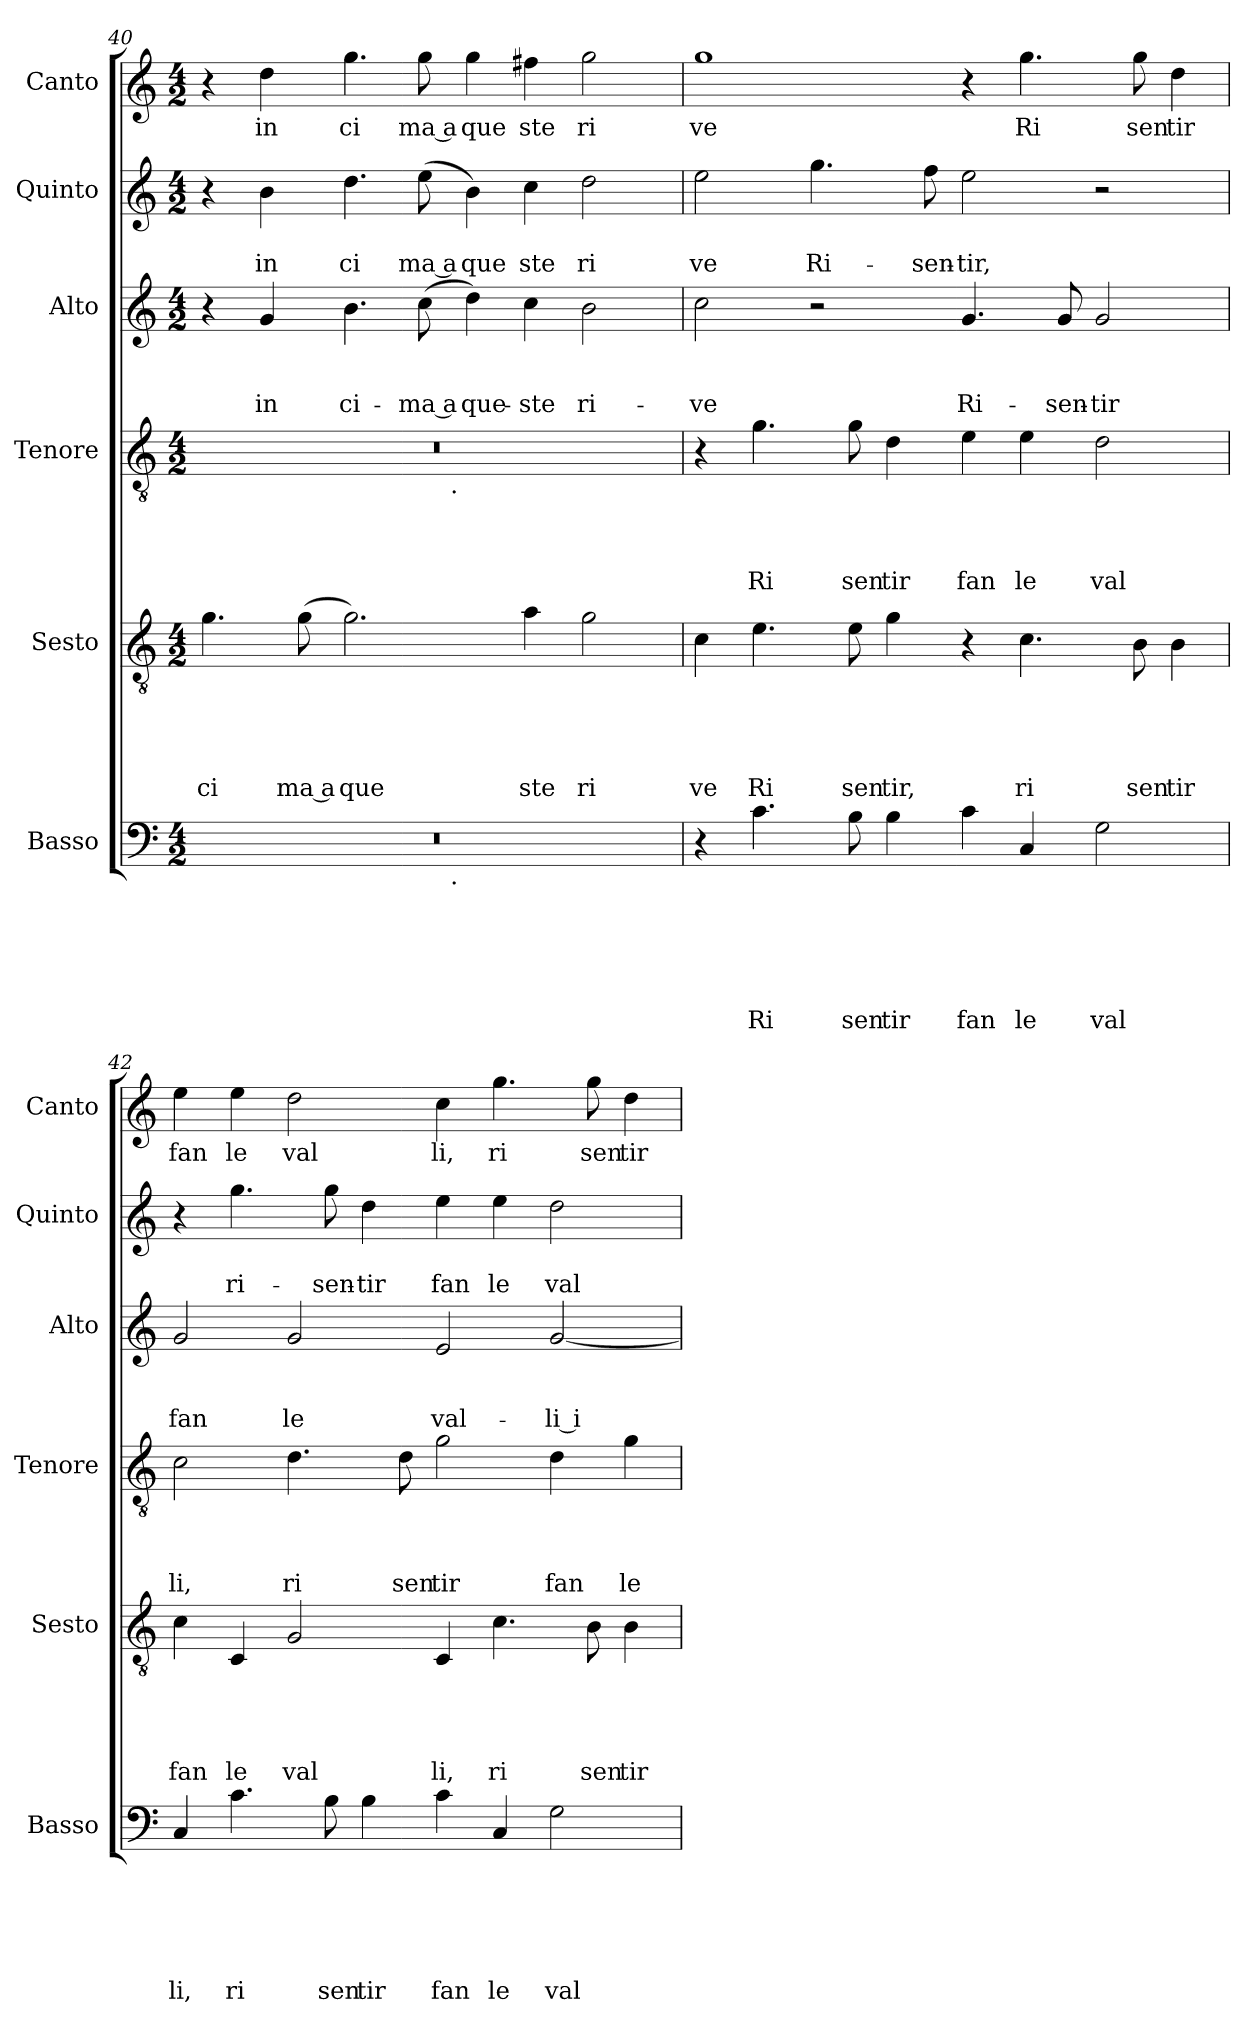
**kern	**text	**text	**text	**text	**text	**text	**kern	**text	**text	**text	**text	**text	**kern	**text	**text	**text	**text	**kern	**text	**text	**text	**kern	**text	**text	**kern	**text
*part6	*part6	*part6	*part6	*part6	*part6	*part6	*part5	*part5	*part5	*part5	*part5	*part5	*part4	*part4	*part4	*part4	*part4	*part3	*part3	*part3	*part3	*part2	*part2	*part2	*part1	*part1
*staff6	*staff6	*staff6	*staff6	*staff6	*staff6	*staff6	*staff5	*staff5	*staff5	*staff5	*staff5	*staff5	*staff4	*staff4	*staff4	*staff4	*staff4	*staff3	*staff3	*staff3	*staff3	*staff2	*staff2	*staff2	*staff1	*staff1
*I"Basso	*	*	*	*	*	*	*I"Sesto	*	*	*	*	*	*I"Tenore	*	*	*	*	*I"Alto	*	*	*	*I"Quinto	*	*	*I"Canto	*
*I'Basso	*	*	*	*	*	*	*I'Sesto	*	*	*	*	*	*I'Tenore	*	*	*	*	*I'Alto	*	*	*	*I'Quinto	*	*	*I'Canto	*
*clefF4	*	*	*	*	*	*	*clefGv2	*	*	*	*	*	*clefGv2	*	*	*	*	*clefG2	*	*	*	*clefG2	*	*	*clefG2	*
*k[]	*	*	*	*	*	*	*k[]	*	*	*	*	*	*k[]	*	*	*	*	*k[]	*	*	*	*k[]	*	*	*k[]	*
*C:	*	*	*	*	*	*	*C:	*	*	*	*	*	*C:	*	*	*	*	*C:	*	*	*	*C:	*	*	*C:	*
*M4/2	*	*	*	*	*	*	*M4/2	*	*	*	*	*	*M4/2	*	*	*	*	*M4/2	*	*	*	*M4/2	*	*	*M4/2	*
=40	=40	=40	=40	=40	=40	=40	=40	=40	=40	=40	=40	=40	=40	=40	=40	=40	=40	=40	=40	=40	=40	=40	=40	=40	=40	=40
!	!	!	!	!	!	!	!	!	!	!	!	!LO:LY:b	!	!	!	!	!	!	!	!	!	!	!	!	!	!
*^	*	*	*	*	*	*	*	*	*	*	*	*	*^	*	*	*	*	*	*	*	*	*	*	*	*	*
0r	2ryy	.	.	.	.	.	.	4.g\	.	.	.	.	ci	0r	2ryy	.	.	.	.	4r	.	.	.	4r	.	.	4r	.
!	!	!	!	!	!	!	!	!	!	!	!	!	!	!	!	!	!	!	!	!	!	!	!LO:LY:b	!	!	!LO:LY:b	!	!LO:LY:b
.	.	.	.	.	.	.	.	.	.	.	.	.	.	.	.	.	.	.	.	4g/	.	.	in	4b\	.	in	4dd\	in
!	!	!	!	!	!	!	!	!	!	!	!	!	!LO:LY:b:rj	!	!	!	!	!	!	!	!	!	!	!	!	!	!	!
.	.	.	.	.	.	.	.	(<8g\	.	.	.	.	ma a	.	.	.	.	.	.	.	.	.	.	.	.	.	.	.
!	!	!	!	!	!	!	!	!	!	!	!	!	!LO:LY:b	!	!	!	!	!	!	!	!	!	!LO:LY:b	!	!	!LO:LY:b	!	!LO:LY:b
.	4...ryy	.	.	.	.	.	.	2.g\)	.	.	.	.	que	.	4...ryy	.	.	.	.	4.b\	.	.	ci-	4.dd\	.	ci	4.gg\	ci
!	!	!	!	!	!	!	!	!	!	!	!	!	!	!	!	!	!	!	!	!	!	!	!LO:LY:b:rj	!	!	!LO:LY:b:rj	!	!LO:LY:b:rj
.	.	.	.	.	.	.	.	.	.	.	.	.	.	.	.	.	.	.	.	(<8cc\	.	.	-ma a	(<8ee\	.	ma a	8gg\	ma a
!	!	!	!	!	!	!	!	!	!	!	!	!	!	!	!LO:TX:b:t=.	!	!	!	!	!	!	!	!	!	!	!	!	!
!	!LO:TX:b:t=.	!	!	!	!	!	!	!	!	!	!	!	!	!	!	!	!	!	!	!	!	!	!	!	!	!	!	!
.	1ryy	.	.	.	.	.	.	.	.	.	.	.	.	.	1ryy	.	.	.	.	.	.	.	.	.	.	.	.	.
!	!	!	!	!	!	!	!	!	!	!	!	!	!	!	!	!	!	!	!	!	!	!	!LO:LY:b	!	!	!LO:LY:b	!	!LO:LY:b
.	.	.	.	.	.	.	.	.	.	.	.	.	.	.	.	.	.	.	.	4dd\)	.	.	que-	4b\)	.	que	4gg\	que
!	!	!	!	!	!	!	!	!	!	!	!	!	!LO:LY:b	!	!	!	!	!	!	!	!	!	!LO:LY:b	!	!	!LO:LY:b	!	!LO:LY:b
.	.	.	.	.	.	.	.	4a\	.	.	.	.	ste	.	.	.	.	.	.	4cc\	.	.	-ste	4cc\	.	ste	4ff#X\	ste
!	!	!	!	!	!	!	!	!	!	!	!	!	!LO:LY:b	!	!	!	!	!	!	!	!	!	!LO:LY:b	!	!	!LO:LY:b	!	!LO:LY:b
.	.	.	.	.	.	.	.	2g\	.	.	.	.	ri	.	.	.	.	.	.	2b\	.	.	ri-	2dd\	.	ri	2gg\	ri
.	32ryy	.	.	.	.	.	.	.	.	.	.	.	.	.	32ryy	.	.	.	.	.	.	.	.	.	.	.	.	.
!!LO:PB:g=z
=41	=41	=41	=41	=41	=41	=41	=41	=41	=41	=41	=41	=41	=41	=41	=41	=41	=41	=41	=41	=41	=41	=41	=41	=41	=41	=41	=41	=41
!	!	!	!	!	!	!	!	!	!	!	!	!	!LO:LY:b	!	!	!	!	!	!	!	!	!	!LO:LY:b	!	!	!LO:LY:b	!	!LO:LY:b
*v	*v	*	*	*	*	*	*	*	*	*	*	*	*	*v	*v	*	*	*	*	*	*	*	*	*	*	*	*	*
4r	.	.	.	.	.	.	4c\	.	.	.	.	ve	4r	.	.	.	.	2cc\	.	.	-ve	2ee\	.	ve	1gg	ve
!	!	!	!	!	!	!LO:LY:b	!	!	!	!	!	!LO:LY:b	!	!	!	!	!LO:LY:b	!	!	!	!	!	!	!	!	!
4.c\	.	.	.	.	.	Ri	4.e\	.	.	.	.	Ri	4.g\	.	.	.	Ri	.	.	.	.	.	.	.	.	.
!	!	!	!	!	!	!	!	!	!	!	!	!	!	!	!	!	!	!	!	!	!	!	!	!LO:LY:b	!	!
.	.	.	.	.	.	.	.	.	.	.	.	.	.	.	.	.	.	2r	.	.	.	4.gg\	.	Ri-	.	.
!	!	!	!	!	!	!LO:LY:b	!	!	!	!	!	!LO:LY:b	!	!	!	!	!LO:LY:b	!	!	!	!	!	!	!	!	!
8B\	.	.	.	.	.	sen	8e\	.	.	.	.	sen	8g\	.	.	.	sen	.	.	.	.	.	.	.	.	.
!	!	!	!	!	!	!LO:LY:b	!	!	!	!	!	!LO:LY:b	!	!	!	!	!LO:LY:b	!	!	!	!	!	!	!	!	!
4B\	.	.	.	.	.	tir	4g\	.	.	.	.	tir,	4d\	.	.	.	tir	.	.	.	.	.	.	.	.	.
!	!	!	!	!	!	!	!	!	!	!	!	!	!	!	!	!	!	!	!	!	!	!	!	!LO:LY:b	!	!
.	.	.	.	.	.	.	.	.	.	.	.	.	.	.	.	.	.	.	.	.	.	8ff\	.	-sen-	.	.
!	!	!	!	!	!	!LO:LY:b	!	!	!	!	!	!	!	!	!	!	!LO:LY:b	!	!	!	!LO:LY:b	!	!	!LO:LY:b	!	!
4c\	.	.	.	.	.	fan	4r	.	.	.	.	.	4e\	.	.	.	fan	4.g/	.	.	Ri-	2ee\	.	-tir,	4r	.
!	!	!	!	!	!	!LO:LY:b	!	!	!	!	!	!LO:LY:b	!	!	!	!	!LO:LY:b	!	!	!	!	!	!	!	!	!LO:LY:b
4C/	.	.	.	.	.	le	4.c\	.	.	.	.	ri	4e\	.	.	.	le	.	.	.	.	.	.	.	4.gg\	Ri
!	!	!	!	!	!	!	!	!	!	!	!	!	!	!	!	!	!	!	!	!	!LO:LY:b	!	!	!	!	!
.	.	.	.	.	.	.	.	.	.	.	.	.	.	.	.	.	.	8g/	.	.	-sen-	.	.	.	.	.
!	!	!	!	!	!	!LO:LY:b	!	!	!	!	!	!	!	!	!	!	!LO:LY:b	!	!	!	!LO:LY:b	!	!	!	!	!
2G\	.	.	.	.	.	val	.	.	.	.	.	.	2d\	.	.	.	val	2g/	.	.	-tir	2r	.	.	.	.
!	!	!	!	!	!	!	!	!	!	!	!	!LO:LY:b	!	!	!	!	!	!	!	!	!	!	!	!	!	!LO:LY:b
.	.	.	.	.	.	.	8B\	.	.	.	.	sen	.	.	.	.	.	.	.	.	.	.	.	.	8gg\	sen
!	!	!	!	!	!	!	!	!	!	!	!	!LO:LY:b	!	!	!	!	!	!	!	!	!	!	!	!	!	!LO:LY:b
.	.	.	.	.	.	.	4B\	.	.	.	.	tir	.	.	.	.	.	.	.	.	.	.	.	.	4dd\	tir
=42	=42	=42	=42	=42	=42	=42	=42	=42	=42	=42	=42	=42	=42	=42	=42	=42	=42	=42	=42	=42	=42	=42	=42	=42	=42	=42
!	!	!	!	!	!	!LO:LY:b	!	!	!	!	!	!LO:LY:b	!	!	!	!	!LO:LY:b	!	!	!	!LO:LY:b	!	!	!	!	!LO:LY:b
4C/	.	.	.	.	.	li,	4c\	.	.	.	.	fan	2c\	.	.	.	li,	2g/	.	.	fan	4r	.	.	4ee\	fan
!	!	!	!	!	!	!LO:LY:b	!	!	!	!	!	!LO:LY:b	!	!	!	!	!	!	!	!	!	!	!	!LO:LY:b	!	!LO:LY:b
4.c\	.	.	.	.	.	ri	4C/	.	.	.	.	le	.	.	.	.	.	.	.	.	.	4.gg\	.	ri-	4ee\	le
!	!	!	!	!	!	!	!	!	!	!	!	!LO:LY:b	!	!	!	!	!LO:LY:b	!	!	!	!LO:LY:b	!	!	!	!	!LO:LY:b
.	.	.	.	.	.	.	2G/	.	.	.	.	val	4.d\	.	.	.	ri	2g/	.	.	le	.	.	.	2dd\	val
!	!	!	!	!	!	!LO:LY:b	!	!	!	!	!	!	!	!	!	!	!	!	!	!	!	!	!	!LO:LY:b	!	!
8B\	.	.	.	.	.	sen	.	.	.	.	.	.	.	.	.	.	.	.	.	.	.	8gg\	.	-sen-	.	.
!	!	!	!	!	!	!LO:LY:b	!	!	!	!	!	!	!	!	!	!	!	!	!	!	!	!	!	!LO:LY:b	!	!
4B\	.	.	.	.	.	tir	.	.	.	.	.	.	.	.	.	.	.	.	.	.	.	4dd\	.	-tir	.	.
!	!	!	!	!	!	!	!	!	!	!	!	!	!	!	!	!	!LO:LY:b	!	!	!	!	!	!	!	!	!
.	.	.	.	.	.	.	.	.	.	.	.	.	8d\	.	.	.	sen	.	.	.	.	.	.	.	.	.
!	!	!	!	!	!	!LO:LY:b	!	!	!	!	!	!LO:LY:b	!	!	!	!	!LO:LY:b	!	!	!	!LO:LY:b	!	!	!LO:LY:b	!	!LO:LY:b
4c\	.	.	.	.	.	fan	4C/	.	.	.	.	li,	2g\	.	.	.	tir	2e/	.	.	val-	4ee\	.	fan	4cc\	li,
!	!	!	!	!	!	!LO:LY:b	!	!	!	!	!	!LO:LY:b	!	!	!	!	!	!	!	!	!	!	!	!LO:LY:b	!	!LO:LY:b
4C/	.	.	.	.	.	le	4.c\	.	.	.	.	ri	.	.	.	.	.	.	.	.	.	4ee\	.	le	4.gg\	ri
!	!	!	!	!	!	!LO:LY:b	!	!	!	!	!	!	!	!	!	!	!LO:LY:b	!	!	!	!LO:LY:b	!	!	!LO:LY:b	!	!
2G\	.	.	.	.	.	val	.	.	.	.	.	.	4d\	.	.	.	fan	[<2g/	.	.	-li i	2dd\	.	val-	.	.
!	!	!	!	!	!	!	!	!	!	!	!	!LO:LY:b	!	!	!	!	!	!	!	!	!	!	!	!	!	!LO:LY:b
.	.	.	.	.	.	.	8B\	.	.	.	.	sen	.	.	.	.	.	.	.	.	.	.	.	.	8gg\	sen
!	!	!	!	!	!	!	!	!	!	!	!	!LO:LY:b	!	!	!	!	!LO:LY:b	!	!	!	!	!	!	!	!	!LO:LY:b
.	.	.	.	.	.	.	4B\	.	.	.	.	tir	4g\	.	.	.	le	.	.	.	.	.	.	.	4dd\	tir
=	=	=	=	=	=	=	=	=	=	=	=	=	=	=	=	=	=	=	=	=	=	=	=	=	=	=
*-	*-	*-	*-	*-	*-	*-	*-	*-	*-	*-	*-	*-	*-	*-	*-	*-	*-	*-	*-	*-	*-	*-	*-	*-	*-	*-
